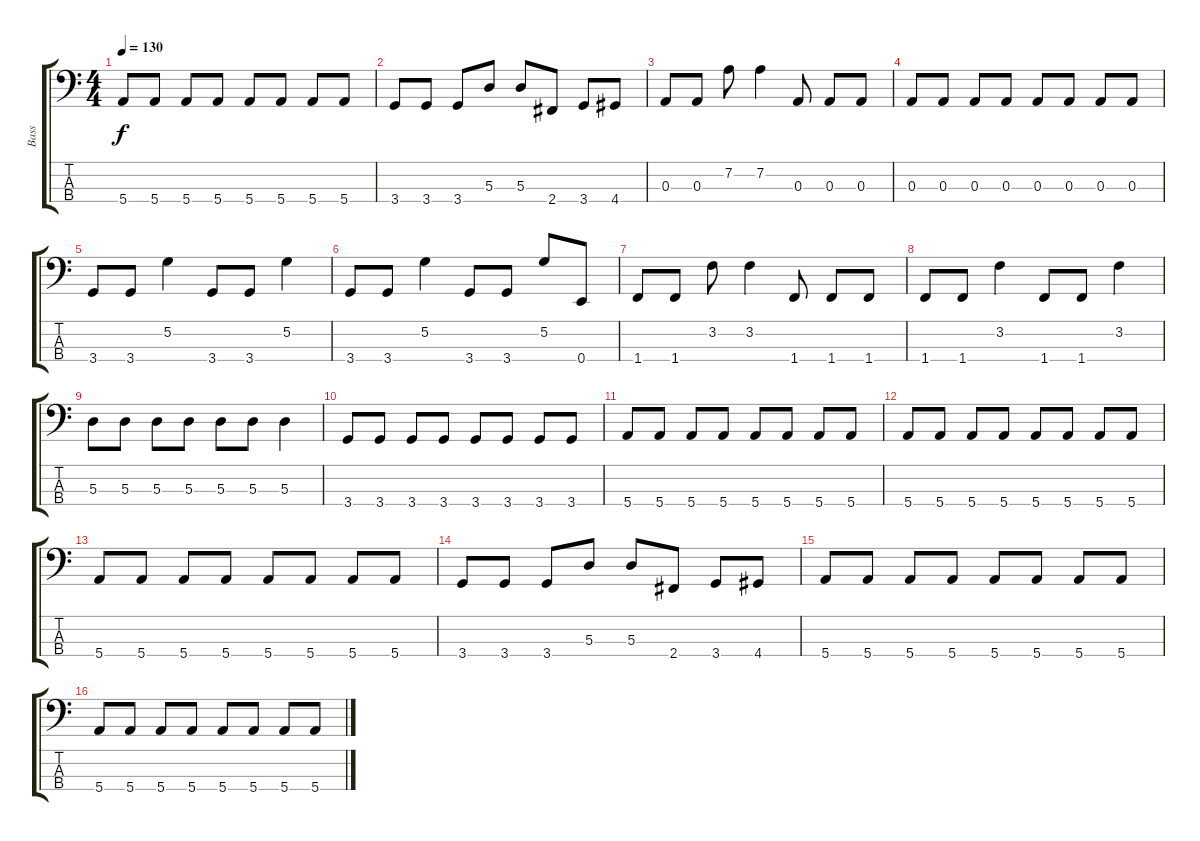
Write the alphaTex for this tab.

\track ("Bass" "Bass") {instrument slapbass1}
\staff {score tabs}
\tuning (G2 D2 A1 E1) {hide}
\ts (4 4)
\tempo 130
\clef f4
\ks c
5.4.8{dy f} 5.4.8 5.4.8 5.4.8 5.4.8 5.4.8 5.4.8 5.4.8 |
3.4.8 3.4.8 3.4.8 5.3.8 5.3.8 2.4.8 3.4.8 4.4.8 |
0.3.8 0.3.8 7.2.8 7.2.4 0.3.8 0.3.8 0.3.8 |
0.3.8 0.3.8 0.3.8 0.3.8 0.3.8 0.3.8 0.3.8 0.3.8 |
3.4.8 3.4.8 5.2.4 3.4.8 3.4.8 5.2.4 |
3.4.8 3.4.8 5.2.4 3.4.8 3.4.8 5.2.8 0.4.8 |
1.4.8 1.4.8 3.2.8 3.2.4 1.4.8 1.4.8 1.4.8 |
1.4.8 1.4.8 3.2.4 1.4.8 1.4.8 3.2.4 |
5.3.8 5.3.8 5.3.8 5.3.8 5.3.8 5.3.8 5.3.4 |
3.4.8 3.4.8 3.4.8 3.4.8 3.4.8 3.4.8 3.4.8 3.4.8 |
5.4.8 5.4.8 5.4.8 5.4.8 5.4.8 5.4.8 5.4.8 5.4.8 |
5.4.8 5.4.8 5.4.8 5.4.8 5.4.8 5.4.8 5.4.8 5.4.8 |
5.4.8 5.4.8 5.4.8 5.4.8 5.4.8 5.4.8 5.4.8 5.4.8 |
3.4.8 3.4.8 3.4.8 5.3.8 5.3.8 2.4.8 3.4.8 4.4.8 |
5.4.8 5.4.8 5.4.8 5.4.8 5.4.8 5.4.8 5.4.8 5.4.8 |
5.4.8 5.4.8 5.4.8 5.4.8 5.4.8 5.4.8 5.4.8 5.4.8
